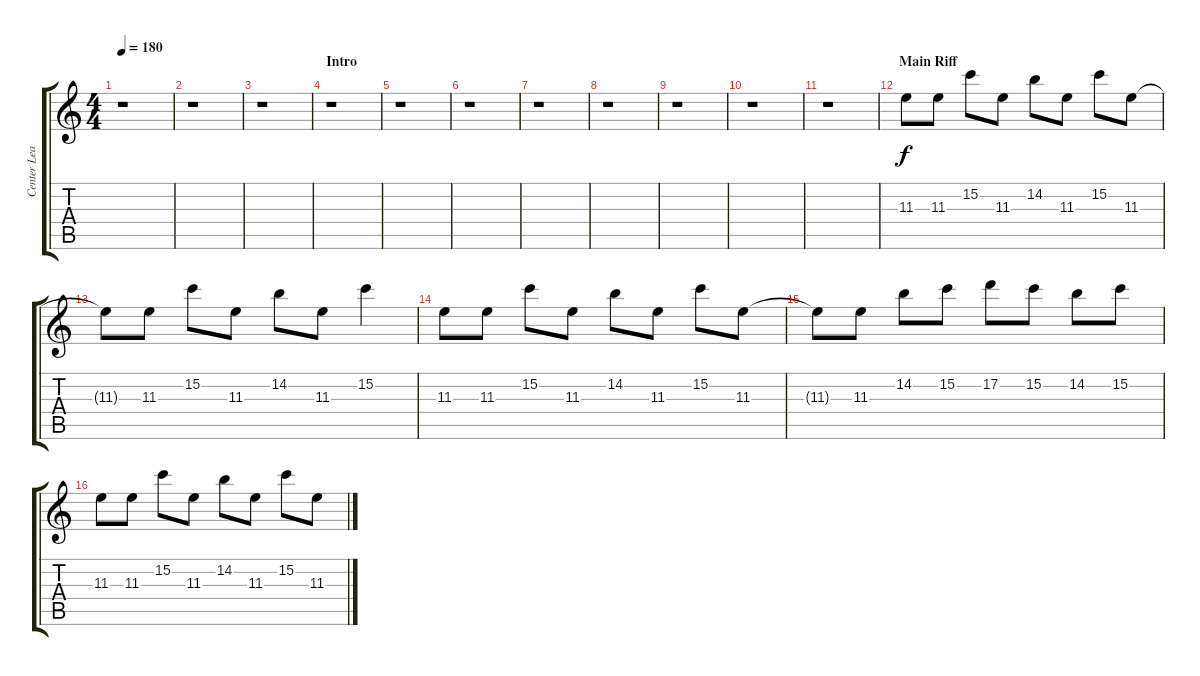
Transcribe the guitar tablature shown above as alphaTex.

\track ("Center Lead 2" "Center Lea") {instrument distortionguitar}
\staff {score tabs}
\tuning (D4 A3 F3 C3 G2 C2) {hide}
\ts (4 4)
\tempo 180
\clef g2
\ks aminor
r.1{dy f instrument distortionguitar} |
r.1 |
r.1 |
\section ("" "Intro")
r.1 |
r.1 |
r.1 |
r.1 |
r.1 |
r.1 |
r.1 |
r.1 |
\section ("" "Main Riff")
11.3.8 11.3.8 15.2.8 11.3.8 14.2.8 11.3.8 15.2.8 11.3.8 |
11.3{t}.8 11.3.8 15.2.8 11.3.8 14.2.8 11.3.8 15.2.4 |
11.3.8 11.3.8 15.2.8 11.3.8 14.2.8 11.3.8 15.2.8 11.3.8 |
11.3{t}.8 11.3.8 14.2.8 15.2.8 17.2.8 15.2.8 14.2.8 15.2.8 |
11.3.8 11.3.8 15.2.8 11.3.8 14.2.8 11.3.8 15.2.8 11.3.8
